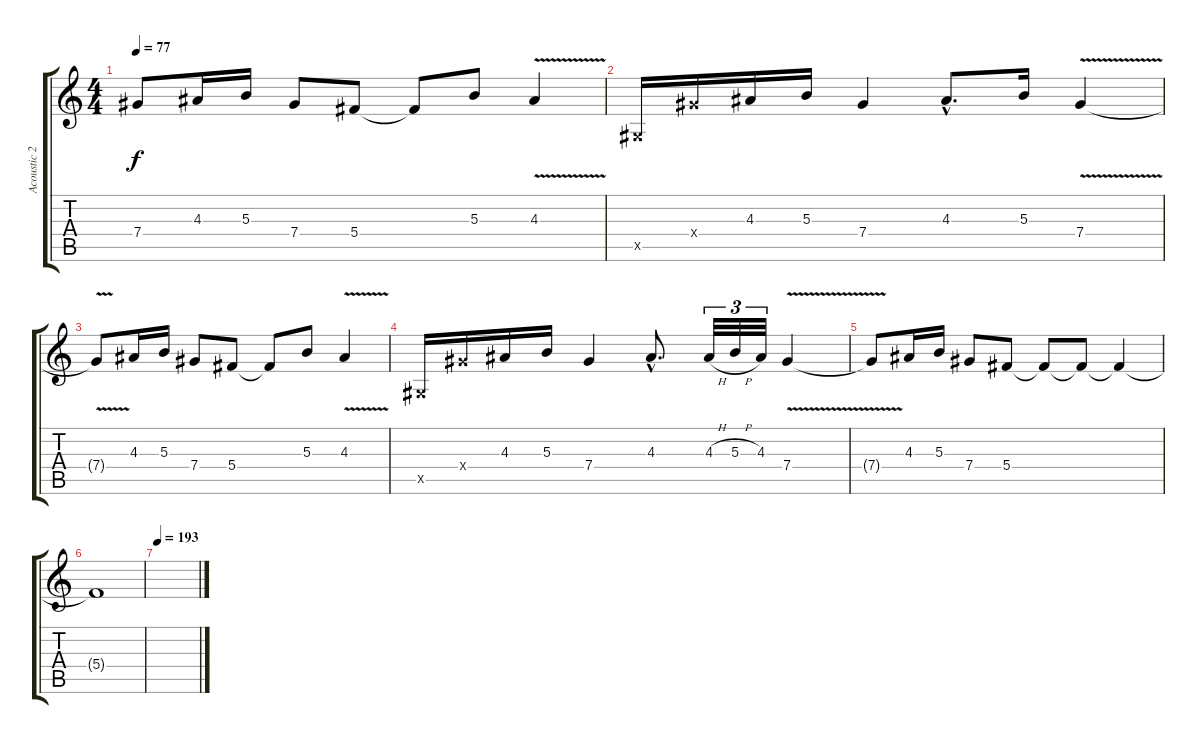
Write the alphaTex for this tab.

\track ("Acoustic 2" "Acoustic 2") {instrument acousticguitarsteel}
\staff {score tabs}
\tuning (Eb4 Bb3 Gb3 Db3 Ab2 Eb2) {hide}
\ts (4 4)
\tempo 77
\clef g2
\ks c
7.4{t}.8{dy f} 4.3.16 5.3.16 7.4.8 5.4.8 5.4{t}.8 5.3.8 4.3{v}.4 |
0.5{x}.16 7.4{x}.16 4.3.16 5.3.16 7.4.4 4.3{hac}.8{d} 5.3.16 7.4{v}.4 |
7.4{t}.8 4.3.16 5.3.16 7.4.8 5.4.8 5.4{t}.8 5.3.8 4.3{v}.4 |
0.5{x}.16 7.4{x}.16 4.3.16 5.3.16 7.4.4 4.3{hac}.8{d} 4.3{h}.32{tu (3 2)} 5.3{h}.32{tu (3 2)} 4.3.32{tu (3 2)} 7.4{v}.4 |
7.4{t}.8 4.3.16 5.3.16 7.4.8 5.4.8 5.4{t}.8 5.4{t}.8 5.4{t}.4 |
5.4{t}.1 |
\tempo 193
